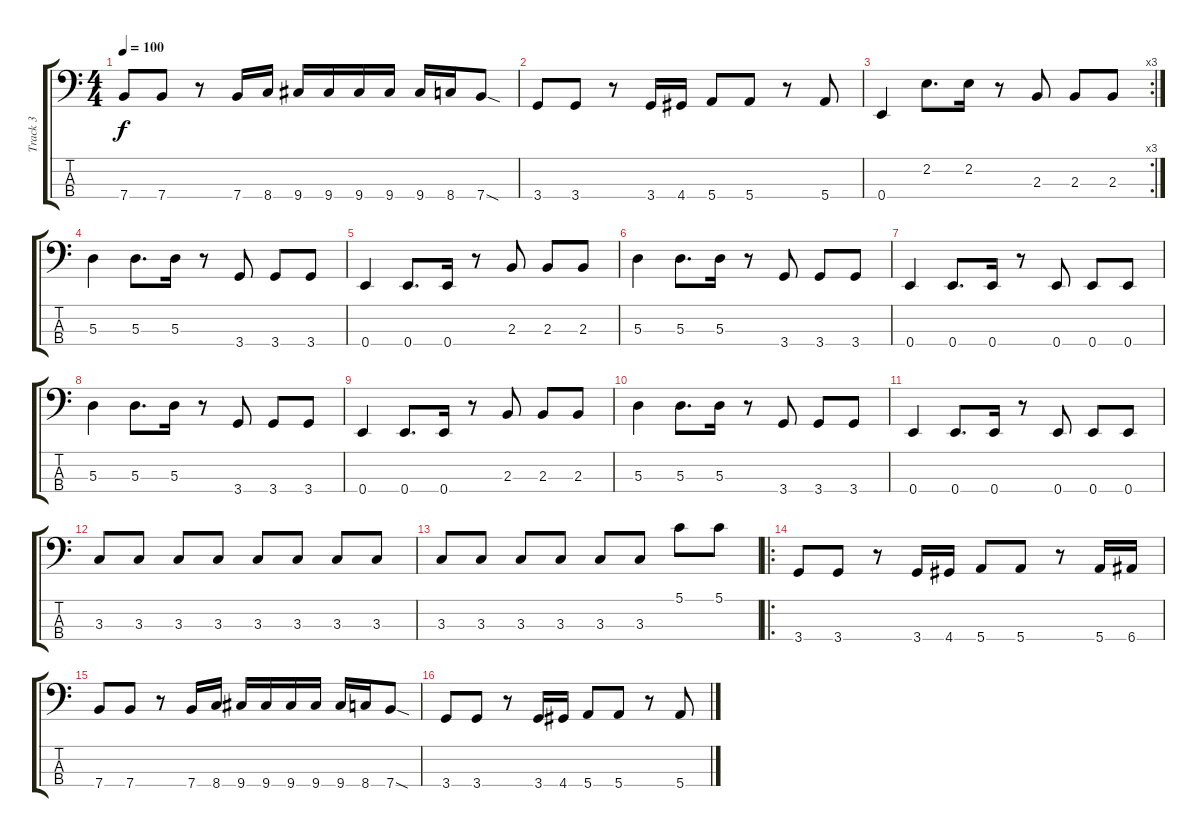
\track ("Track 3" "Track 3") {instrument electricbassfinger bank 177}
\staff {score tabs}
\tuning (G2 D2 A1 E1) {hide}
\ts (4 4)
\tempo 100
\clef f4
\ks c
7.4.8{dy f} 7.4.8 r.8 7.4.16 8.4.16 9.4.16 9.4.16 9.4.16 9.4.16 9.4.16 8.4.16 7.4{sod}.8 |
3.4.8 3.4.8 r.8 3.4.16 4.4.16 5.4.8 5.4.8 r.8 5.4.8 |
\rc 3
0.4.4 2.2.8{d} 2.2.16 r.8 2.3.8 2.3.8 2.3.8 |
5.3.4 5.3.8{d} 5.3.16 r.8 3.4.8 3.4.8 3.4.8 |
0.4.4 0.4.8{d} 0.4.16 r.8 2.3.8 2.3.8 2.3.8 |
5.3.4 5.3.8{d} 5.3.16 r.8 3.4.8 3.4.8 3.4.8 |
0.4.4 0.4.8{d} 0.4.16 r.8 0.4.8 0.4.8 0.4.8 |
5.3.4 5.3.8{d} 5.3.16 r.8 3.4.8 3.4.8 3.4.8 |
0.4.4 0.4.8{d} 0.4.16 r.8 2.3.8 2.3.8 2.3.8 |
5.3.4 5.3.8{d} 5.3.16 r.8 3.4.8 3.4.8 3.4.8 |
0.4.4 0.4.8{d} 0.4.16 r.8 0.4.8 0.4.8 0.4.8 |
3.3.8 3.3.8 3.3.8 3.3.8 3.3.8 3.3.8 3.3.8 3.3.8 |
3.3.8 3.3.8 3.3.8 3.3.8 3.3.8 3.3.8 5.1.8 5.1.8 |
\ro
3.4.8 3.4.8 r.8 3.4.16 4.4.16 5.4.8 5.4.8 r.8 5.4.16 6.4.16 |
7.4.8 7.4.8 r.8 7.4.16 8.4.16 9.4.16 9.4.16 9.4.16 9.4.16 9.4.16 8.4.16 7.4{sod}.8 |
3.4.8 3.4.8 r.8 3.4.16 4.4.16 5.4.8 5.4.8 r.8 5.4.8
